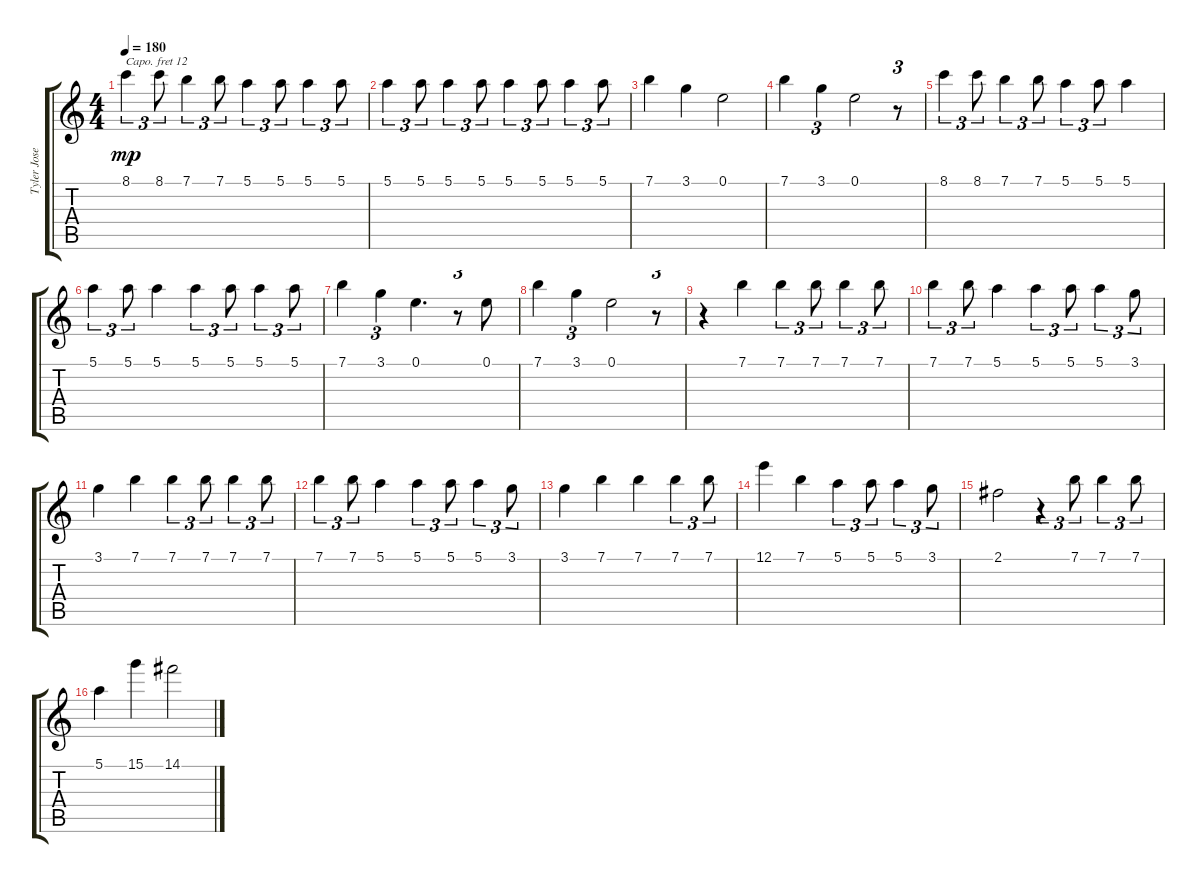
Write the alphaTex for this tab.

\track ("Tyler Joseph Vacal back (+1 oct)" "Tyler Jose") {instrument acousticgrandpiano}
\staff {score tabs}
\capo 12
\tuning (E4 B3 G3 D3 A2 E2) {hide}
\ts (4 4)
\tempo 180
\clef g2
\ks c
8.1.4{tu (3 2) dy mp} 8.1.8{tu (3 2)} 7.1.4{tu (3 2)} 7.1.8{tu (3 2)} 5.1.4{tu (3 2)} 5.1.8{tu (3 2)} 5.1.4{tu (3 2)} 5.1.8{tu (3 2)} |
5.1.4{tu (3 2)} 5.1.8{tu (3 2)} 5.1.4{tu (3 2)} 5.1.8{tu (3 2)} 5.1.4{tu (3 2)} 5.1.8{tu (3 2)} 5.1.4{tu (3 2)} 5.1.8{tu (3 2)} |
7.1.4 3.1.4 0.1.2 |
7.1.4 3.1.4{tu (3 2)} 0.1.2 r.8{tu (3 2)} |
8.1.4{tu (3 2)} 8.1.8{tu (3 2)} 7.1.4{tu (3 2)} 7.1.8{tu (3 2)} 5.1.4{tu (3 2)} 5.1.8{tu (3 2)} 5.1.4 |
5.1.4{tu (3 2)} 5.1.8{tu (3 2)} 5.1.4 5.1.4{tu (3 2)} 5.1.8{tu (3 2)} 5.1.4{tu (3 2)} 5.1.8{tu (3 2)} |
7.1.4 3.1.4{tu (3 2)} 0.1.4{d} r.8{tu (3 2)} 0.1.8 |
7.1.4 3.1.4{tu (3 2)} 0.1.2 r.8{tu (3 2)} |
r.4 7.1.4 7.1.4{tu (3 2)} 7.1.8{tu (3 2)} 7.1.4{tu (3 2)} 7.1.8{tu (3 2)} |
7.1.4{tu (3 2)} 7.1.8{tu (3 2)} 5.1.4 5.1.4{tu (3 2)} 5.1.8{tu (3 2)} 5.1.4{tu (3 2)} 3.1.8{tu (3 2)} |
3.1.4 7.1.4 7.1.4{tu (3 2)} 7.1.8{tu (3 2)} 7.1.4{tu (3 2)} 7.1.8{tu (3 2)} |
7.1.4{tu (3 2)} 7.1.8{tu (3 2)} 5.1.4 5.1.4{tu (3 2)} 5.1.8{tu (3 2)} 5.1.4{tu (3 2)} 3.1.8{tu (3 2)} |
3.1.4 7.1.4 7.1.4 7.1.4{tu (3 2)} 7.1.8{tu (3 2)} |
12.1.4 7.1.4 5.1.4{tu (3 2)} 5.1.8{tu (3 2)} 5.1.4{tu (3 2)} 3.1.8{tu (3 2)} |
2.1.2 r.4{tu (3 2)} 7.1.8{tu (3 2)} 7.1.4{tu (3 2)} 7.1.8{tu (3 2)} |
5.1.4 15.1.4 14.1.2
